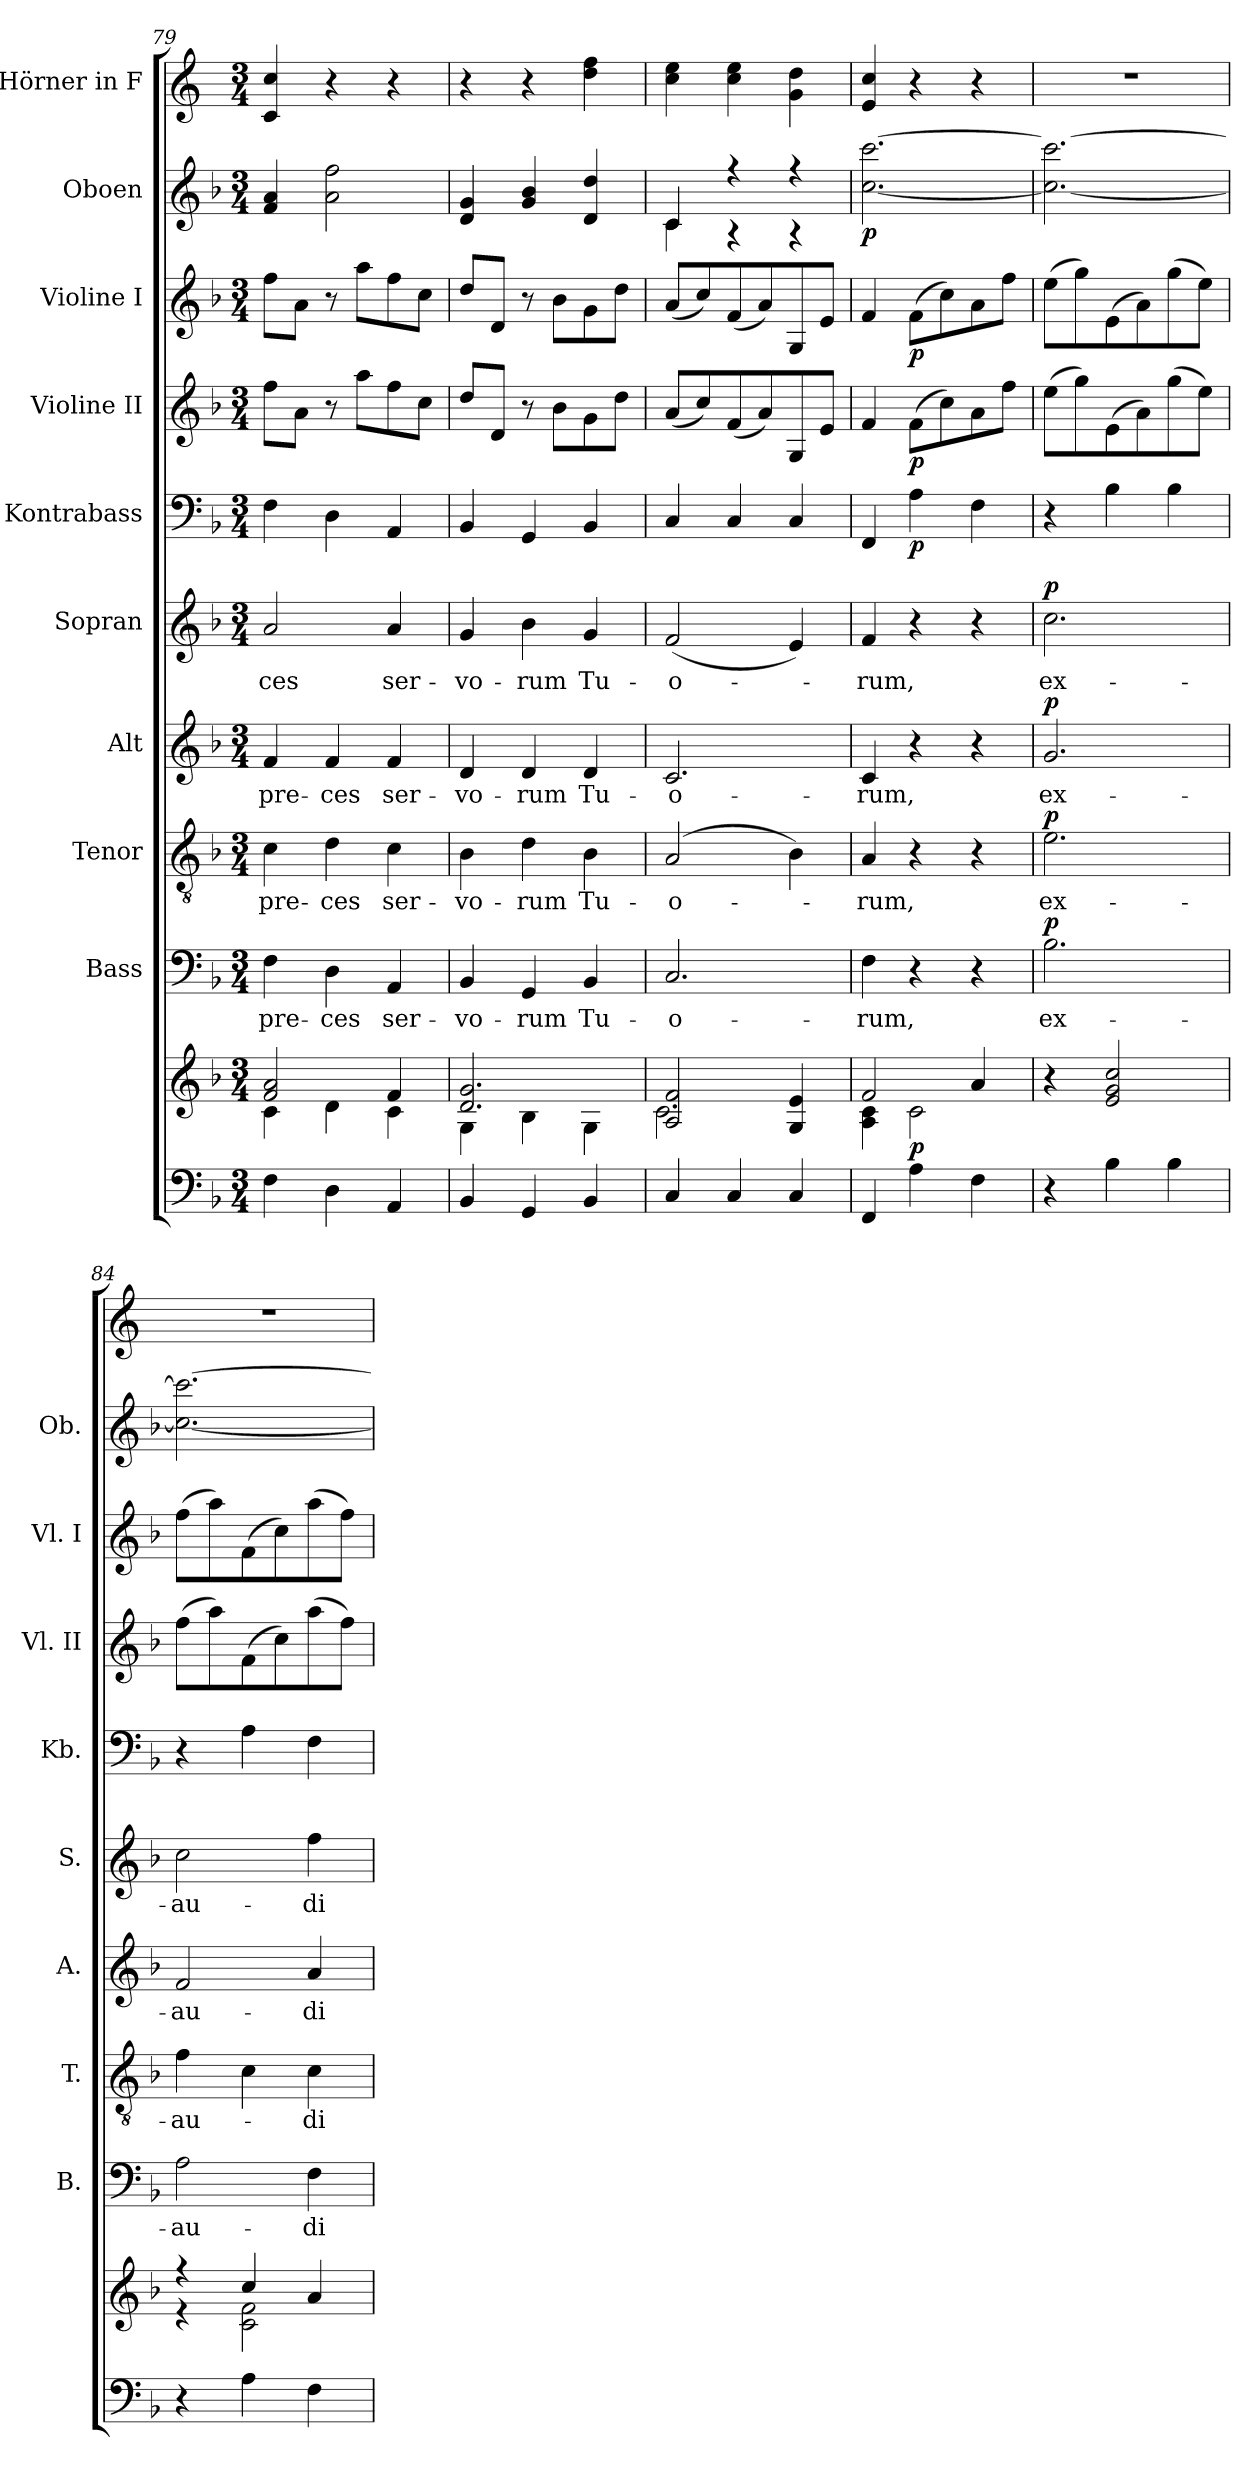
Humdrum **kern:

**kern	**kern	**dynam	**kern	**text	**dynam	**kern	**text	**dynam	**kern	**text	**dynam	**kern	**text	**dynam	**kern	**dynam	**kern	**dynam	**kern	**dynam	**kern	**dynam	**kern
*part10	*part10	*part10	*part9	*part9	*part9	*part8	*part8	*part8	*part7	*part7	*part7	*part6	*part6	*part6	*part5	*part5	*part4	*part4	*part3	*part3	*part2	*part2	*part1
*staff11	*staff10	*staff10/11	*staff9	*staff9	*staff9	*staff8	*staff8	*staff8	*staff7	*staff7	*staff7	*staff6	*staff6	*staff6	*staff5	*staff5	*staff4	*staff4	*staff3	*staff3	*staff2	*staff2	*staff1
*	*	*	*I"Bass	*	*	*I"Tenor	*	*	*I"Alt	*	*	*I"Sopran	*	*	*I"Kontrabass	*	*I"Violine II	*	*I"Violine I	*	*I"Oboen	*	*I"Hörner in F
*	*	*	*I'B.	*	*	*I'T.	*	*	*I'A.	*	*	*I'S.	*	*	*I'Kb.	*	*I'Vl. II	*	*I'Vl. I	*	*I'Ob.	*	*
*clefF4	*clefG2	*	*clefF4	*	*	*clefGv2	*	*	*clefG2	*	*	*clefG2	*	*	*clefF4	*	*clefG2	*	*clefG2	*	*clefG2	*	*clefG2
*	*	*	*	*	*	*	*	*	*	*	*	*	*	*	*ITrd7c12	*	*	*	*	*	*	*	*ITrd4c7
*k[b-]	*k[b-]	*	*k[b-]	*	*	*k[b-]	*	*	*k[b-]	*	*	*k[b-]	*	*	*k[b-]	*	*k[b-]	*	*k[b-]	*	*k[b-]	*	*k[b-]
*F:	*F:	*	*F:	*	*	*F:	*	*	*F:	*	*	*F:	*	*	*F:	*	*F:	*	*F:	*	*F:	*	*F:
*M3/4	*M3/4	*	*M3/4	*	*	*M3/4	*	*	*M3/4	*	*	*M3/4	*	*	*M3/4	*	*M3/4	*	*M3/4	*	*M3/4	*	*M3/4
=79	=79	=79	=79	=79	=79	=79	=79	=79	=79	=79	=79	=79	=79	=79	=79	=79	=79	=79	=79	=79	=79	=79	=79
*	*^	*	*	*	*	*	*	*	*	*	*	*	*	*	*	*	*	*	*	*	*	*	*
!	!	!	!	!	!LO:LY:b	!	!	!LO:LY:b	!	!	!LO:LY:b	!	!	!LO:LY:b	!	!	!	!	!	!	!	!	!	!
4F\	2f/ 2a/	4c\	.	4F\	pre-	.	4c\	pre-	.	4f/	pre-	.	2a/	-ces	.	4FF\	.	8ff\L	.	8ff\L	.	4f/ 4a/	.	4F/ 4f/
.	.	.	.	.	.	.	.	.	.	.	.	.	.	.	.	.	.	8a\J	.	8a\J	.	.	.	.
!	!	!	!	!	!LO:LY:b	!	!	!LO:LY:b	!	!	!LO:LY:b	!	!	!	!	!	!	!	!	!	!	!	!	!
4D\	.	4d\	.	4D\	-ces	.	4d\	-ces	.	4f/	-ces	.	.	.	.	4DD\	.	8r	.	8r	.	2a\ 2ff\	.	4r
.	.	.	.	.	.	.	.	.	.	.	.	.	.	.	.	.	.	8aa\L	.	8aa\L	.	.	.	.
!	!	!	!	!	!LO:LY:b	!	!	!LO:LY:b	!	!	!LO:LY:b	!	!	!LO:LY:b	!	!	!	!	!	!	!	!	!	!
4AA/	4f/	4c\	.	4AA/	ser-	.	4c\	ser-	.	4f/	ser-	.	4a/	ser-	.	4AAA/	.	8ff\	.	8ff\	.	.	.	4r
.	.	.	.	.	.	.	.	.	.	.	.	.	.	.	.	.	.	8cc\J	.	8cc\J	.	.	.	.
=80	=80	=80	=80	=80	=80	=80	=80	=80	=80	=80	=80	=80	=80	=80	=80	=80	=80	=80	=80	=80	=80	=80	=80	=80
!	!	!	!	!	!LO:LY:b	!	!	!LO:LY:b	!	!	!LO:LY:b	!	!	!LO:LY:b	!	!	!	!	!	!	!	!	!	!
4BB-/	2.d/ 2.g/	4G\	.	4BB-/	-vo-	.	4B-\	-vo-	.	4d/	-vo-	.	4g/	-vo-	.	4BBB-/	.	8dd/L	.	8dd/L	.	4d/ 4g/	.	4r
.	.	.	.	.	.	.	.	.	.	.	.	.	.	.	.	.	.	8d/J	.	8d/J	.	.	.	.
!	!	!	!	!	!LO:LY:b	!	!	!LO:LY:b	!	!	!LO:LY:b	!	!	!LO:LY:b	!	!	!	!	!	!	!	!	!	!
4GG/	.	4B-\	.	4GG/	-rum	.	4d\	-rum	.	4d/	-rum	.	4b-\	-rum	.	4GGG/	.	8r	.	8r	.	4g/ 4b-/	.	4r
.	.	.	.	.	.	.	.	.	.	.	.	.	.	.	.	.	.	8b-\L	.	8b-\L	.	.	.	.
!	!	!	!	!	!LO:LY:b	!	!	!LO:LY:b	!	!	!LO:LY:b	!	!	!LO:LY:b	!	!	!	!	!	!	!	!	!	!
4BB-/	.	4G\	.	4BB-/	Tu-	.	4B-\	Tu-	.	4d/	Tu-	.	4g/	Tu-	.	4BBB-/	.	8g\	.	8g\	.	4d/ 4dd/	.	4g\ 4b-\
.	.	.	.	.	.	.	.	.	.	.	.	.	.	.	.	.	.	8dd\J	.	8dd\J	.	.	.	.
=81	=81	=81	=81	=81	=81	=81	=81	=81	=81	=81	=81	=81	=81	=81	=81	=81	=81	=81	=81	=81	=81	=81	=81	=81
!	!	!	!	!	!LO:LY:b	!	!	!LO:LY:b	!	!	!LO:LY:b	!	!	!LO:LY:b	!	!	!	!	!	!	!	!	!	!
*	*	*	*	*	*	*	*	*	*	*	*	*	*	*	*	*	*	*	*	*	*	*^	*	*
4C/	2A/ 2f/	2.c\	.	2.C/	-o-	.	(2A/	-o-	.	2.c/	-o-	.	(<2f/	-o-	.	4CC/	.	(<8a/L	.	(<8a/L	.	4c/	4c\	.	4f\ 4a\
.	.	.	.	.	.	.	.	.	.	.	.	.	.	.	.	.	.	8cc/)	.	8cc/)	.	.	.	.	.
4C/	.	.	.	.	.	.	.	.	.	.	.	.	.	.	.	4CC/	.	(<8f/	.	(<8f/	.	4r	4r	.	4f\ 4a\
.	.	.	.	.	.	.	.	.	.	.	.	.	.	.	.	.	.	8a/)	.	8a/)	.	.	.	.	.
4C/	4G/ 4e/	.	.	.	.	.	4B-\)	.	.	.	.	.	4e/)	.	.	4CC/	.	8G/	.	8G/	.	4r	4r	.	4c\ 4g\
.	.	.	.	.	.	.	.	.	.	.	.	.	.	.	.	.	.	8e/J	.	8e/J	.	.	.	.	.
*	*	*	*	*	*	*	*	*	*	*	*	*	*	*	*	*	*	*	*	*	*	*v	*v	*	*
=82	=82	=82	=82	=82	=82	=82	=82	=82	=82	=82	=82	=82	=82	=82	=82	=82	=82	=82	=82	=82	=82	=82	=82	=82
!	!	!	!	!	!LO:LY:b	!	!	!LO:LY:b	!	!	!LO:LY:b	!	!	!LO:LY:b	!	!	!	!	!	!	!	!	!LO:DY:b	!
4FF/	2f/	4A\ 4c\	.	4F\	-rum,	.	4A/	-rum,	.	4c/	-rum,	.	4f/	-rum,	.	4FFF/	.	4f/	.	4f/	.	[2.cc\ [2.ccc\	p	4A/ 4f/
!	!	!	!LO:DY:a=2	!	!	!	!	!	!	!	!	!	!	!	!	!	!LO:DY:b	!	!LO:DY:b	!	!LO:DY:b	!	!	!
4A\	.	2c\	p	4r	.	.	4r	.	.	4r	.	.	4r	.	.	4AA\	p	(>8f\L	p	(>8f\L	p	.	.	4r
.	.	.	.	.	.	.	.	.	.	.	.	.	.	.	.	.	.	8cc\)	.	8cc\)	.	.	.	.
4F\	4a/	.	.	4r	.	.	4r	.	.	4r	.	.	4r	.	.	4FF\	.	8a\	.	8a\	.	.	.	4r
.	.	.	.	.	.	.	.	.	.	.	.	.	.	.	.	.	.	8ff\J	.	8ff\J	.	.	.	.
*	*v	*v	*	*	*	*	*	*	*	*	*	*	*	*	*	*	*	*	*	*	*	*	*	*
!!LO:PB:g=z
=83	=83	=83	=83	=83	=83	=83	=83	=83	=83	=83	=83	=83	=83	=83	=83	=83	=83	=83	=83	=83	=83	=83	=83
!	!	!	!	!LO:LY:b	!LO:DY:a	!	!LO:LY:b	!LO:DY:a	!	!LO:LY:b	!LO:DY:a	!	!LO:LY:b	!LO:DY:a	!	!	!	!	!	!	!	!	!
4r	4r	.	2.B-\	ex-	p	2.e\	ex-	p	2.g/	ex-	p	2.cc\	ex-	p	4r	.	(>8ee\L	.	(>8ee\L	.	2.cc\_ 2.ccc\_	.	2.r
.	.	.	.	.	.	.	.	.	.	.	.	.	.	.	.	.	8gg\)	.	8gg\)	.	.	.	.
4B-\	2e/ 2g/ 2cc/	.	.	.	.	.	.	.	.	.	.	.	.	.	4BB-\	.	(>8e\	.	(>8e\	.	.	.	.
.	.	.	.	.	.	.	.	.	.	.	.	.	.	.	.	.	8a\)	.	8a\)	.	.	.	.
4B-\	.	.	.	.	.	.	.	.	.	.	.	.	.	.	4BB-\	.	(>8gg\	.	(>8gg\	.	.	.	.
.	.	.	.	.	.	.	.	.	.	.	.	.	.	.	.	.	8ee\J)	.	8ee\J)	.	.	.	.
=84	=84	=84	=84	=84	=84	=84	=84	=84	=84	=84	=84	=84	=84	=84	=84	=84	=84	=84	=84	=84	=84	=84	=84
*	*^	*	*	*	*	*	*	*	*	*	*	*	*	*	*	*	*	*	*	*	*	*	*
!	!	!	!	!	!LO:LY:b	!	!	!LO:LY:b	!	!	!LO:LY:b	!	!	!LO:LY:b	!	!	!	!	!	!	!	!	!	!
4r	4r	4r	.	2A\	-au-	.	4f\	-au-	.	2f/	-au-	.	2cc\	-au-	.	4r	.	(>8ff\L	.	(>8ff\L	.	2.cc\_ 2.ccc\_	.	2.r
.	.	.	.	.	.	.	.	.	.	.	.	.	.	.	.	.	.	8aa\)	.	8aa\)	.	.	.	.
4A\	4cc/	2c\ 2f\	.	.	.	.	4c\	.	.	.	.	.	.	.	.	4AA\	.	(>8f\	.	(>8f\	.	.	.	.
.	.	.	.	.	.	.	.	.	.	.	.	.	.	.	.	.	.	8cc\)	.	8cc\)	.	.	.	.
!	!	!	!	!	!LO:LY:b	!	!	!LO:LY:b	!	!	!LO:LY:b	!	!	!LO:LY:b	!	!	!	!	!	!	!	!	!	!
4F\	4a/	.	.	4F\	-di	.	4c\	-di	.	4a/	-di	.	4ff\	-di	.	4FF\	.	(>8aa\	.	(>8aa\	.	.	.	.
.	.	.	.	.	.	.	.	.	.	.	.	.	.	.	.	.	.	8ff\J)	.	8ff\J)	.	.	.	.
*	*v	*v	*	*	*	*	*	*	*	*	*	*	*	*	*	*	*	*	*	*	*	*	*	*
=	=	=	=	=	=	=	=	=	=	=	=	=	=	=	=	=	=	=	=	=	=	=	=
*-	*-	*-	*-	*-	*-	*-	*-	*-	*-	*-	*-	*-	*-	*-	*-	*-	*-	*-	*-	*-	*-	*-	*-
